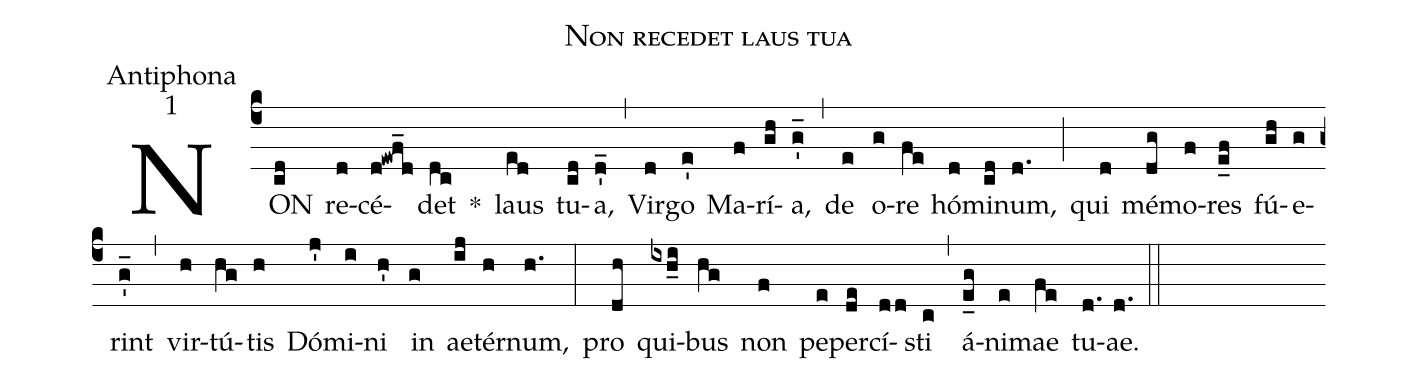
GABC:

name:Non recedet laus tua;
office-part:Antiphona;
mode:1;
%%
(c4) NON(cd) re(d)cé(d!ewf_d)det(dc) *() laus(ed) tu(cd)a,(d'_) (,) Vir(d)go(e') Ma(f)rí(gh)a,(g'_) (,) de(e) o(g)re(fe) hó(d)mi(cd)num,(d.) (;) qui(d) mé(dg)mo(f)res(e_f) fú(gh)e(g)rint(g'_) (,) vir(h)tú(hg)tis(h) Dó(j')mi(i)ni(h') in(g) ae(ij)tér(h)num,(h.) (:) pro(dh) qui(ixh_i)bus(hg) non(f) pe(e)per(de)cí(dd)sti(c) (,) á(e_g)ni(e)mae(fe) tu(d.)ae.(d.) (::)
